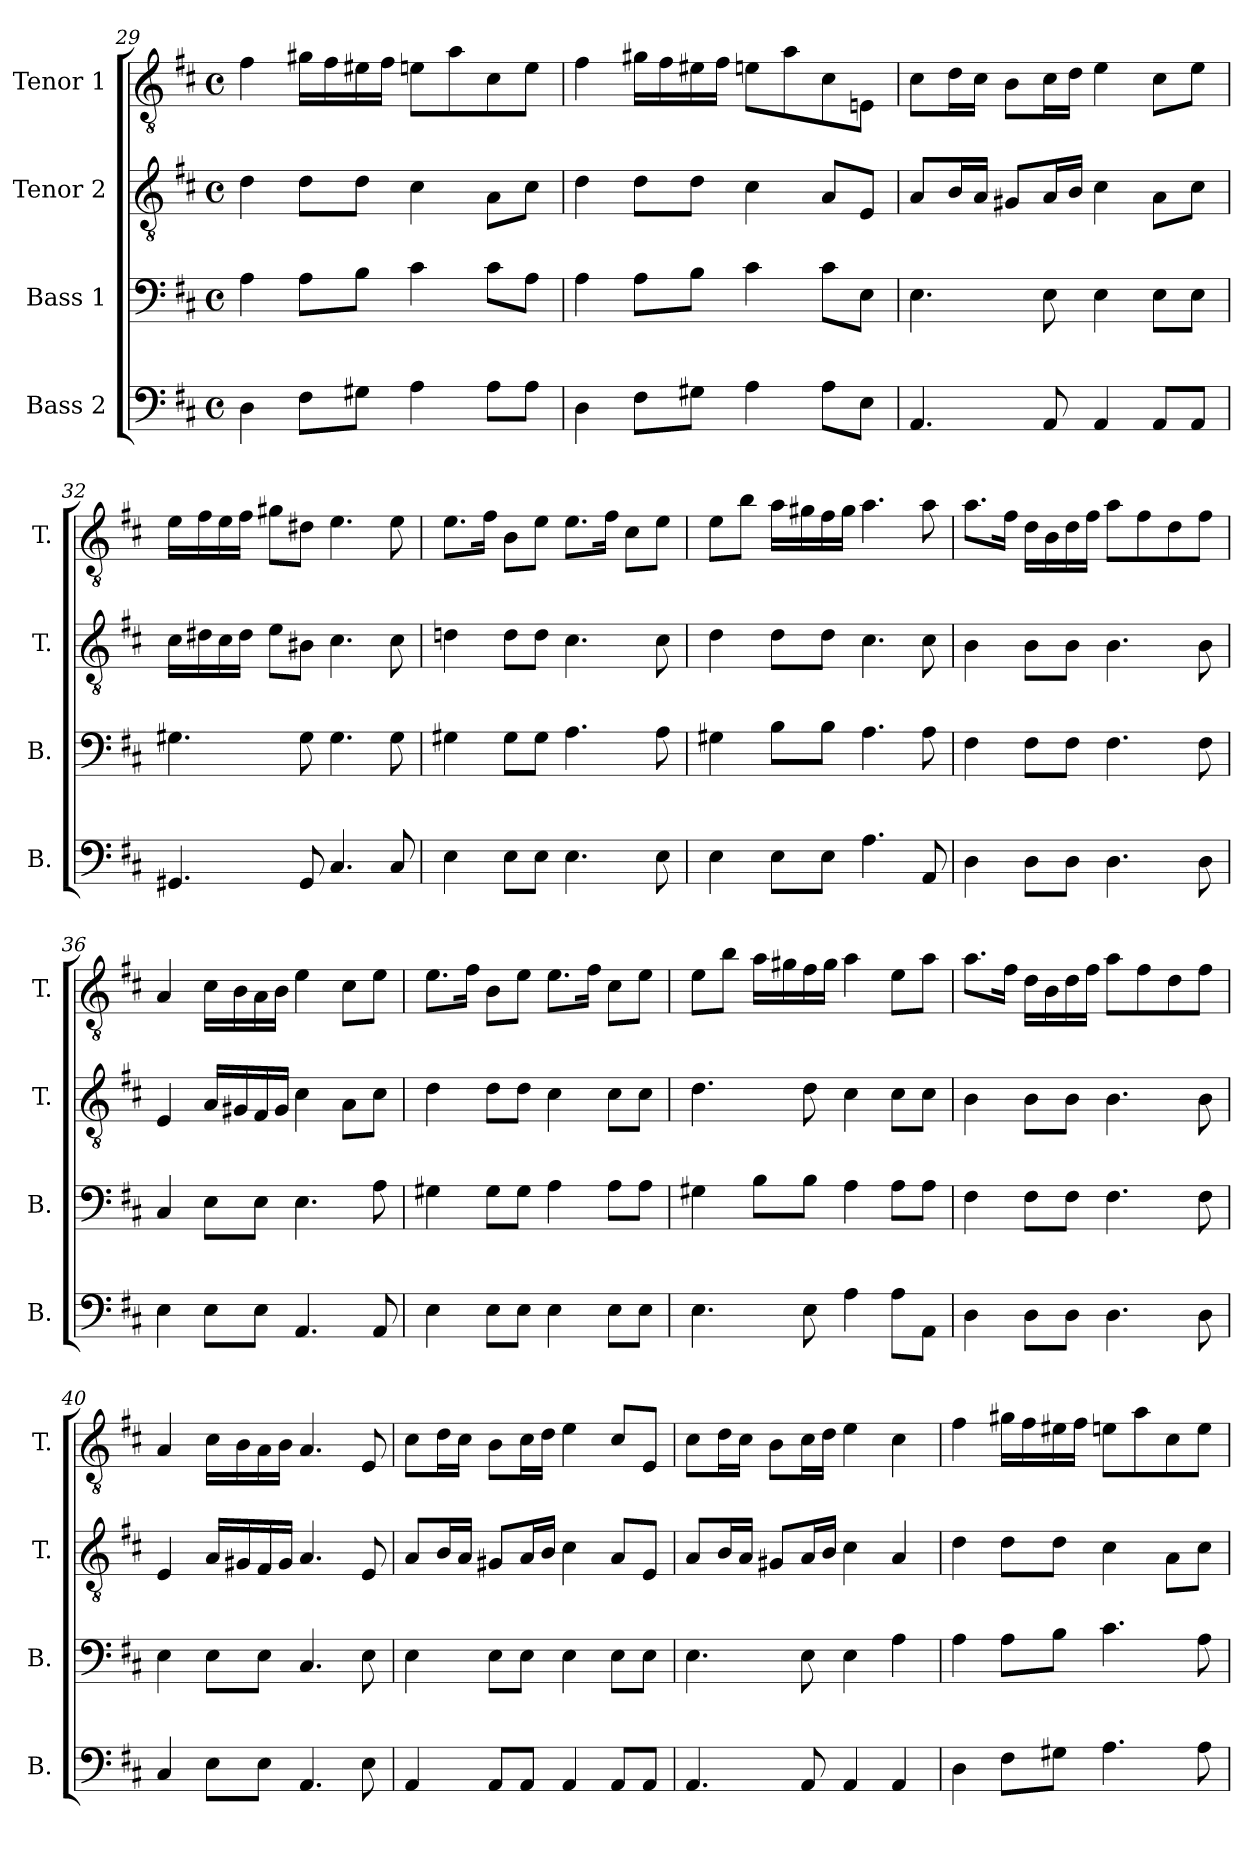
**kern	**kern	**kern	**kern
*part4	*part3	*part2	*part1
*staff4	*staff3	*staff2	*staff1
*I"Bass 2	*I"Bass 1	*I"Tenor 2	*I"Tenor 1
*I'B.	*I'B.	*I'T.	*I'T.
!!LO:PB:g=z
*clefF4	*clefF4	*clefGv2	*clefGv2
*	*	*ITrd7c12	*ITrd7c12
*k[f#c#]	*k[f#c#]	*k[f#c#]	*k[f#c#]
*D:	*D:	*D:	*D:
*M4/4	*M4/4	*M4/4	*M4/4
*met(c)	*met(c)	*met(c)	*met(c)
=29	=29	=29	=29
4Di\	4Ai\	4Di\	4F#i\
8F#i\L	8Ai\L	8Di\L	16G#Xi\LL
.	.	.	16F#i\
8G#Xi\J	8Bi\J	8Di\J	16E#Xi\
.	.	.	16F#i\JJ
4Ai\	4c#i\	4C#i\	8Eni\L
.	.	.	8Ai\
8Ai\L	8c#i\L	8AAi\L	8C#i\
8Ai\J	8Ai\J	8C#i\J	8Ei\J
=30	=30	=30	=30
4Di\	4Ai\	4Di\	4F#i\
8F#i\L	8Ai\L	8Di\L	16G#Xi\LL
.	.	.	16F#i\
8G#Xi\J	8Bi\J	8Di\J	16E#Xi\
.	.	.	16F#i\JJ
4Ai\	4c#i\	4C#i\	8Eni\L
.	.	.	8Ai\
8Ai\L	8c#i\L	8AAi/L	8C#i\
8Ei\J	8Ei\J	8EEi/J	8EEni\J
=31	=31	=31	=31
4.AAi/	4.Ei\	8AAi/L	8C#i\L
.	.	16BBi/L	16Di\L
.	.	16AAi/JJ	16C#i\JJ
.	.	8GG#Xi/L	8BBi\L
8AAi/	8Ei\	16AAi/L	16C#i\L
.	.	16BBi/JJ	16Di\JJ
4AAi/	4Ei\	4C#i\	4Ei\
8AAi/L	8Ei\L	8AAi\L	8C#i\L
8AAi/J	8Ei\J	8C#i\J	8Ei\J
=32	=32	=32	=32
4.GG#Xi/	4.G#Xi\	16C#i\LL	16Ei\LL
.	.	16D#Xi\	16F#i\
.	.	16C#i\	16Ei\
.	.	16D#i\JJ	16F#i\JJ
.	.	8Ei\L	8G#Xi\L
8GG#i/	8G#i\	8BB#Xi\J	8D#Xi\J
4.C#i/	4.G#i\	4.C#i\	4.Ei\
8C#i/	8G#i\	8C#i\	8Ei\
!!LO:LB:g=z
=33	=33	=33	=33
4Ei\	4G#Xi\	4Dni\	8.Ei\L
.	.	.	16F#i\Jk
8Ei\L	8G#i\L	8Di\L	8BBi\L
8Ei\J	8G#i\J	8Di\J	8Ei\J
4.Ei\	4.Ai\	4.C#i\	8.Ei\L
.	.	.	16F#i\Jk
.	.	.	8C#i\L
8Ei\	8Ai\	8C#i\	8Ei\J
=34	=34	=34	=34
4Ei\	4G#Xi\	4Di\	8Ei\L
.	.	.	8Bi\J
8Ei\L	8Bi\L	8Di\L	16Ai\LL
.	.	.	16G#Xi\
8Ei\J	8Bi\J	8Di\J	16F#i\
.	.	.	16G#i\JJ
4.Ai\	4.Ai\	4.C#i\	4.Ai\
8AAi/	8Ai\	8C#i\	8Ai\
=35	=35	=35	=35
4Di\	4F#i\	4BBi\	8.Ai\L
.	.	.	16F#i\Jk
8Di\L	8F#i\L	8BBi\L	16Di\LL
.	.	.	16BBi\
8Di\J	8F#i\J	8BBi\J	16Di\
.	.	.	16F#i\JJ
4.Di\	4.F#i\	4.BBi\	8Ai\L
.	.	.	8F#i\
.	.	.	8Di\
8Di\	8F#i\	8BBi\	8F#i\J
=36	=36	=36	=36
4Ei\	4C#i/	4EEi/	4AAi/
8Ei\L	8Ei\L	16AAi/LL	16C#i\LL
.	.	16GG#Xi/	16BBi\
8Ei\J	8Ei\J	16FF#i/	16AAi\
.	.	16GG#i/JJ	16BBi\JJ
4.AAi/	4.Ei\	4C#i\	4Ei\
.	.	8AAi\L	8C#i\L
8AAi/	8Ai\	8C#i\J	8Ei\J
!!LO:PB:g=z
=37	=37	=37	=37
4Ei\	4G#Xi\	4Di\	8.Ei\L
.	.	.	16F#i\Jk
8Ei\L	8G#i\L	8Di\L	8BBi\L
8Ei\J	8G#i\J	8Di\J	8Ei\J
4Ei\	4Ai\	4C#i\	8.Ei\L
.	.	.	16F#i\Jk
8Ei\L	8Ai\L	8C#i\L	8C#i\L
8Ei\J	8Ai\J	8C#i\J	8Ei\J
=38	=38	=38	=38
4.Ei\	4G#Xi\	4.Di\	8Ei\L
.	.	.	8Bi\J
.	8Bi\L	.	16Ai\LL
.	.	.	16G#Xi\
8Ei\	8Bi\J	8Di\	16F#i\
.	.	.	16G#i\JJ
4Ai\	4Ai\	4C#i\	4Ai\
8Ai\L	8Ai\L	8C#i\L	8Ei\L
8AAi\J	8Ai\J	8C#i\J	8Ai\J
=39	=39	=39	=39
4Di\	4F#i\	4BBi\	8.Ai\L
.	.	.	16F#i\Jk
8Di\L	8F#i\L	8BBi\L	16Di\LL
.	.	.	16BBi\
8Di\J	8F#i\J	8BBi\J	16Di\
.	.	.	16F#i\JJ
4.Di\	4.F#i\	4.BBi\	8Ai\L
.	.	.	8F#i\
.	.	.	8Di\
8Di\	8F#i\	8BBi\	8F#i\J
=40	=40	=40	=40
4C#i/	4Ei\	4EEi/	4AAi/
8Ei\L	8Ei\L	16AAi/LL	16C#i\LL
.	.	16GG#Xi/	16BBi\
8Ei\J	8Ei\J	16FF#i/	16AAi\
.	.	16GG#i/JJ	16BBi\JJ
4.AAi/	4.C#i/	4.AAi/	4.AAi/
8Ei\	8Ei\	8EEi/	8EEi/
!!LO:LB:g=z
=41	=41	=41	=41
4AAi/	4Ei\	8AAi/L	8C#i\L
.	.	16BBi/L	16Di\L
.	.	16AAi/JJ	16C#i\JJ
8AAi/L	8Ei\L	8GG#Xi/L	8BBi\L
8AAi/J	8Ei\J	16AAi/L	16C#i\L
.	.	16BBi/JJ	16Di\JJ
4AAi/	4Ei\	4C#i\	4Ei\
8AAi/L	8Ei\L	8AAi/L	8C#i/L
8AAi/J	8Ei\J	8EEi/J	8EEi/J
=42	=42	=42	=42
4.AAi/	4.Ei\	8AAi/L	8C#i\L
.	.	16BBi/L	16Di\L
.	.	16AAi/JJ	16C#i\JJ
.	.	8GG#Xi/L	8BBi\L
8AAi/	8Ei\	16AAi/L	16C#i\L
.	.	16BBi/JJ	16Di\JJ
4AAi/	4Ei\	4C#i\	4Ei\
4AAi/	4Ai\	4AAi/	4C#i\
=43	=43	=43	=43
4Di\	4Ai\	4Di\	4F#i\
8F#i\L	8Ai\L	8Di\L	16G#Xi\LL
.	.	.	16F#i\
8G#Xi\J	8Bi\J	8Di\J	16E#Xi\
.	.	.	16F#i\JJ
4.Ai\	4.c#i\	4C#i\	8Eni\L
.	.	.	8Ai\
.	.	8AAi\L	8C#i\
8Ai\	8Ai\	8C#i\J	8Ei\J
=	=	=	=
*-	*-	*-	*-
